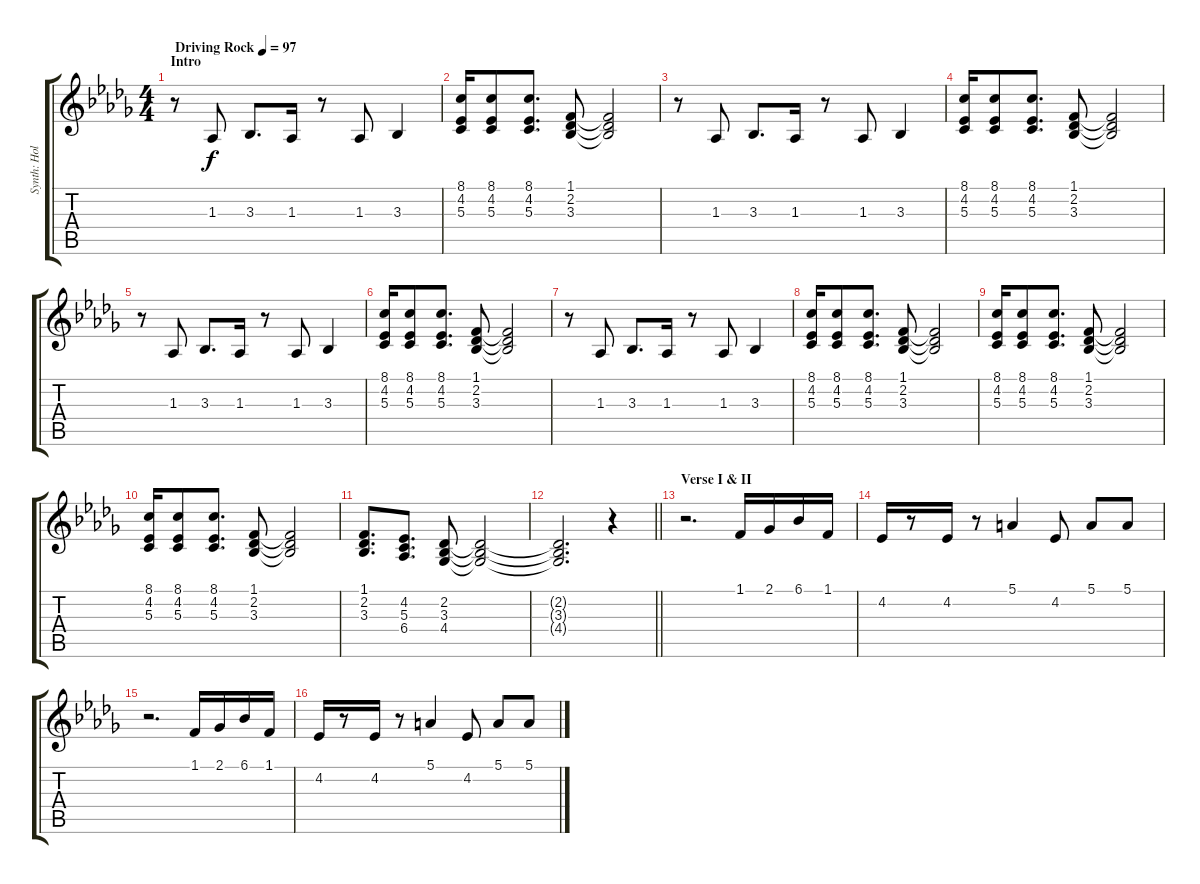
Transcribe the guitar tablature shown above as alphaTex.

\track ("Synth: Holly" "Synth: Hol") {instrument pad1newage}
\staff {score tabs}
\tuning (E4 B3 G3 D3 A2 E2) {hide}
\ts (4 4)
\section ("" "Intro")
\tempo (97 "Driving Rock")
\clef g2
\ks db
r.8{dy f instrument pad1newage} 1.3.8 3.3.8{d} 1.3.16 r.8 1.3.8 3.3.4 |
(8.1 4.2 5.3).16 (8.1 4.2 5.3).8 (8.1 4.2 5.3).8{d} (1.1 2.2 3.3).8 (1.1{t} 2.2{t} 3.3{t}).2 |
r.8 1.3.8 3.3.8{d} 1.3.16 r.8 1.3.8 3.3.4 |
(8.1 4.2 5.3).16 (8.1 4.2 5.3).8 (8.1 4.2 5.3).8{d} (1.1 2.2 3.3).8 (1.1{t} 2.2{t} 3.3{t}).2 |
r.8 1.3.8 3.3.8{d} 1.3.16 r.8 1.3.8 3.3.4 |
(8.1 4.2 5.3).16 (8.1 4.2 5.3).8 (8.1 4.2 5.3).8{d} (1.1 2.2 3.3).8 (1.1{t} 2.2{t} 3.3{t}).2 |
r.8 1.3.8 3.3.8{d} 1.3.16 r.8 1.3.8 3.3.4 |
(8.1 4.2 5.3).16 (8.1 4.2 5.3).8 (8.1 4.2 5.3).8{d} (1.1 2.2 3.3).8 (1.1{t} 2.2{t} 3.3{t}).2 |
(8.1 4.2 5.3).16 (8.1 4.2 5.3).8 (8.1 4.2 5.3).8{d} (1.1 2.2 3.3).8 (1.1{t} 2.2{t} 3.3{t}).2 |
(8.1 4.2 5.3).16 (8.1 4.2 5.3).8 (8.1 4.2 5.3).8{d} (1.1 2.2 3.3).8 (1.1{t} 2.2{t} 3.3{t}).2 |
(1.1 2.2 3.3).8{d} (4.2 5.3 6.4).8{d} (2.2 3.3 4.4).8 (2.2{t} 3.3{t} 4.4{t}).2 |
\barLineRight lightlight
(2.2{t} 3.3{t} 4.4{t}).2{d} r.4 |
\section ("" "Verse I & II")
r.2{d volume 10 instrument synthstrings1} 1.1.16 2.1.16 6.1.16 1.1.16 |
4.2.16 r.8 4.2.16 r.8 5.1.4 4.2.8 5.1.8 5.1.8 |
r.2{d} 1.1.16 2.1.16 6.1.16 1.1.16 |
4.2.16 r.8 4.2.16 r.8 5.1.4 4.2.8 5.1.8 5.1.8
